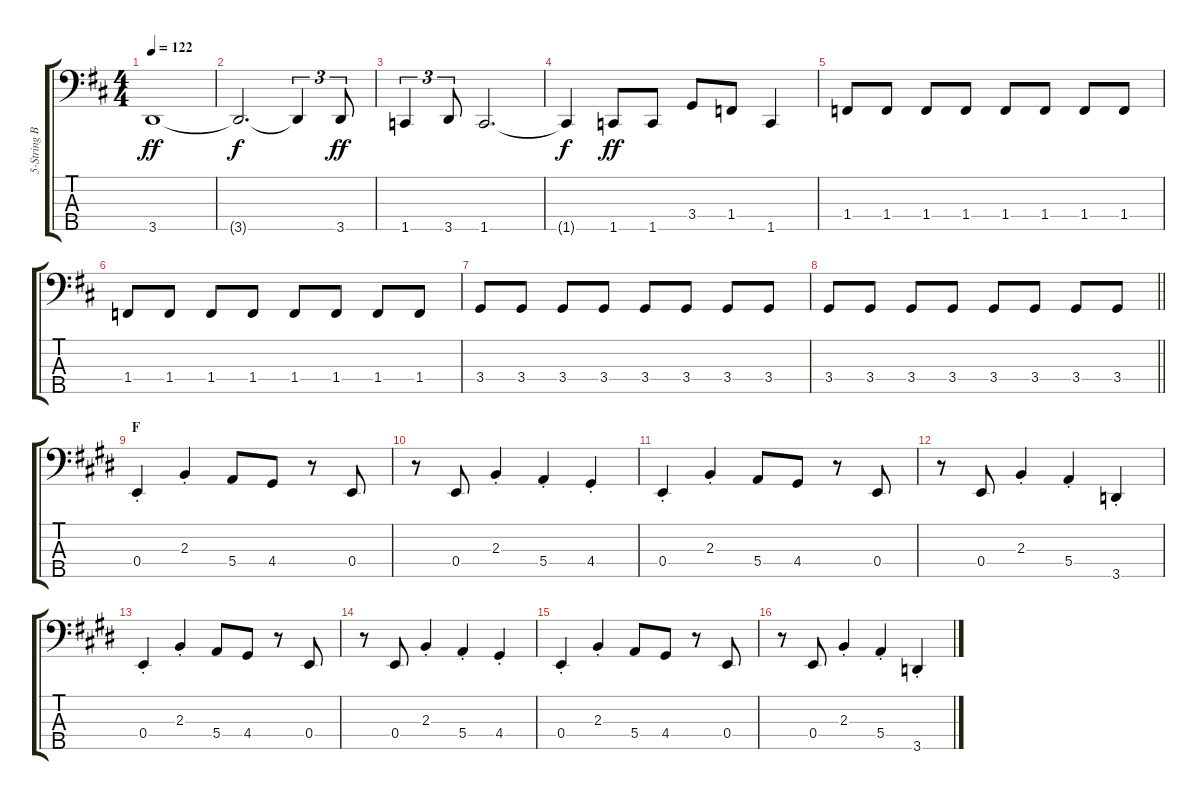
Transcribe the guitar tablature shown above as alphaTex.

\track ("5-String Bass" "5-String B") {instrument electricbassfinger}
\staff {score tabs}
\tuning (G2 D2 A1 E1 B0) {hide}
\ts (4 4)
\tempo 122
\clef f4
\ks d
3.5.1{dy ff} |
3.5{t}.2{d dy f} 3.5{t}.4{tu (3 2)} 3.5.8{tu (3 2) dy ff} |
1.5.4{tu (3 2)} 3.5.8{tu (3 2)} 1.5.2{d} |
1.5{t}.4{dy f} 1.5.8{dy ff} 1.5.8 3.4.8 1.4.8 1.5.4 |
1.4.8 1.4.8 1.4.8 1.4.8 1.4.8 1.4.8 1.4.8 1.4.8 |
1.4.8 1.4.8 1.4.8 1.4.8 1.4.8 1.4.8 1.4.8 1.4.8 |
3.4.8 3.4.8 3.4.8 3.4.8 3.4.8 3.4.8 3.4.8 3.4.8 |
\barLineRight lightlight
3.4.8 3.4.8 3.4.8 3.4.8 3.4.8 3.4.8 3.4.8 3.4.8 |
\section ("" "F")
\ks e
0.4{st}.4 2.3{st}.4 5.4.8 4.4.8 r.8 0.4.8 |
r.8 0.4.8 2.3{st}.4 5.4{st}.4 4.4{st}.4 |
0.4{st}.4 2.3{st}.4 5.4.8 4.4.8 r.8 0.4.8 |
r.8 0.4.8 2.3{st}.4 5.4{st}.4 3.5{st}.4 |
0.4{st}.4 2.3{st}.4 5.4.8 4.4.8 r.8 0.4.8 |
r.8 0.4.8 2.3{st}.4 5.4{st}.4 4.4{st}.4 |
0.4{st}.4 2.3{st}.4 5.4.8 4.4.8 r.8 0.4.8 |
r.8 0.4.8 2.3{st}.4 5.4{st}.4 3.5{st}.4
